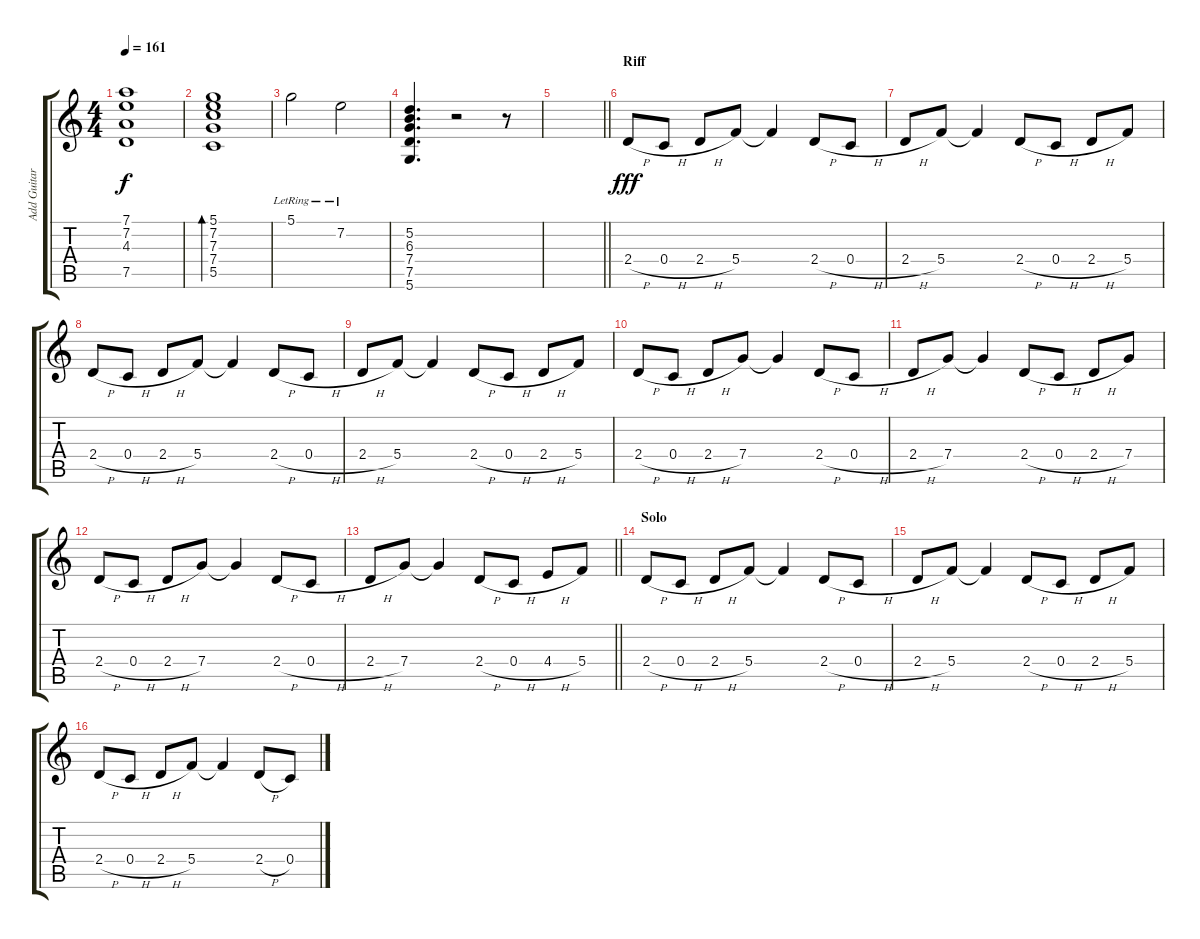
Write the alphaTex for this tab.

\track ("Add Guitar" "Add Guitar") {instrument electricguitarclean}
\staff {score tabs}
\tuning (D4 A3 F3 C3 G2 D2) {hide}
\ts (4 4)
\tempo 161
\clef g2
\ks c
(7.1{t} 7.2{t} 4.3{t} 7.5{t}).1{dy f} |
(5.1 7.2 7.3 7.4 5.5).1{bd 480} |
5.1{lr}.2 7.2{lr}.2 |
(5.2 6.3 7.4 7.5 5.6).4{d} r.2 r.8 |
\barLineRight lightlight
|
\section ("" "Riff")
2.4{h}.8{dy fff instrument overdrivenguitar} 0.4{h}.8 2.4{h}.8 5.4.8 5.4{t}.4 2.4{h}.8 0.4{h}.8 |
2.4{h}.8 5.4.8 5.4{t}.4 2.4{h}.8 0.4{h}.8 2.4{h}.8 5.4.8 |
2.4{h}.8 0.4{h}.8 2.4{h}.8 5.4.8 5.4{t}.4 2.4{h}.8 0.4{h}.8 |
2.4{h}.8 5.4.8 5.4{t}.4 2.4{h}.8 0.4{h}.8 2.4{h}.8 5.4.8 |
2.4{h}.8 0.4{h}.8 2.4{h}.8 7.4.8 7.4{t}.4 2.4{h}.8 0.4{h}.8 |
2.4{h}.8 7.4.8 7.4{t}.4 2.4{h}.8 0.4{h}.8 2.4{h}.8 7.4.8 |
2.4{h}.8 0.4{h}.8 2.4{h}.8 7.4.8 7.4{t}.4 2.4{h}.8 0.4{h}.8 |
\barLineRight lightlight
2.4{h}.8 7.4.8 7.4{t}.4 2.4{h}.8 0.4{h}.8 4.4{h}.8 5.4.8 |
\section ("" "Solo")
2.4{h}.8{instrument overdrivenguitar} 0.4{h}.8 2.4{h}.8 5.4.8 5.4{t}.4 2.4{h}.8 0.4{h}.8 |
2.4{h}.8 5.4.8 5.4{t}.4 2.4{h}.8 0.4{h}.8 2.4{h}.8 5.4.8 |
2.4{h}.8 0.4{h}.8 2.4{h}.8 5.4.8 5.4{t}.4 2.4{h}.8 0.4{h}.8
